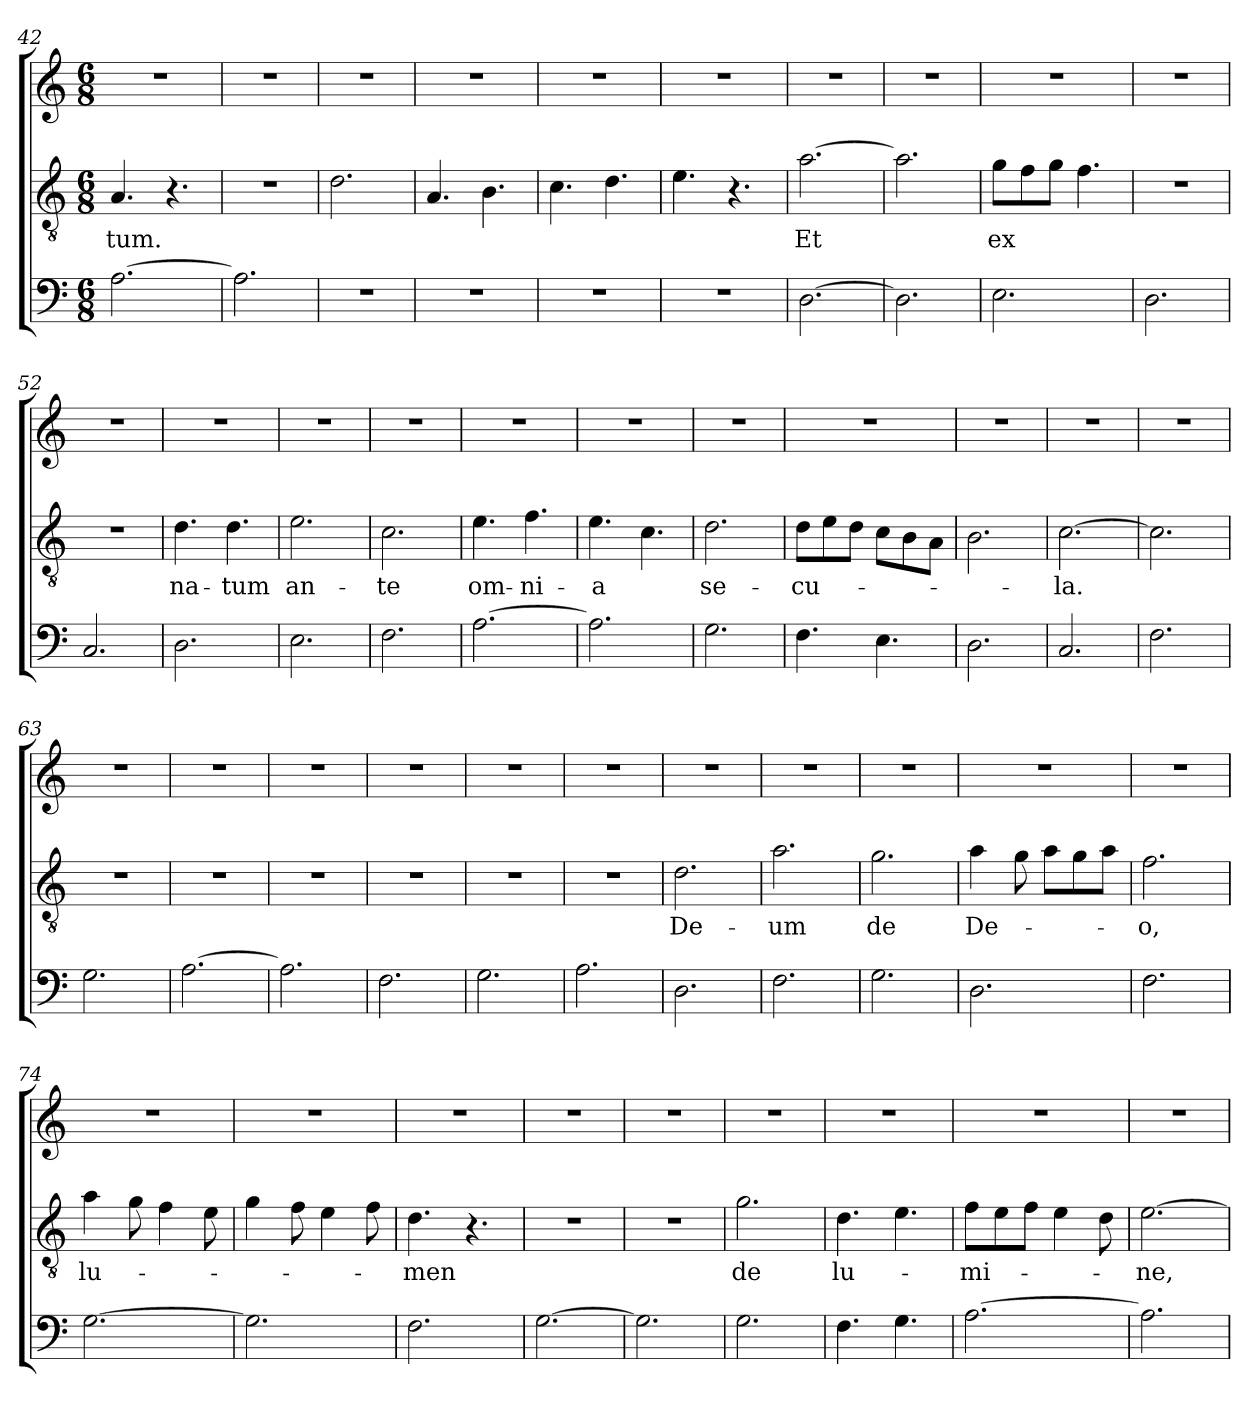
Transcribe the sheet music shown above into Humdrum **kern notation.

**kern	**kern	**text	**kern
*part3	*part2	*part2	*part1
*staff3	*staff2	*staff2	*staff1
*clefF4	*clefGv2	*	*clefG2
*k[]	*k[]	*	*k[]
*C:	*C:	*	*C:
*M6/8	*M6/8	*	*M6/8
=42	=42	=42	=42
!	!	!LO:LY:b	!
[2.A\	4.A/	-tum.	2.r
.	4.r	.	.
=43	=43	=43	=43
2.A\]	2.r	.	2.r
!!LO:LB:g=z
=44	=44	=44	=44
2.r	2.d\	.	2.r
=45	=45	=45	=45
2.r	4.A/	.	2.r
.	4.B\	.	.
=46	=46	=46	=46
2.r	4.c\	.	2.r
.	4.d\	.	.
=47	=47	=47	=47
2.r	4.e\	.	2.r
.	4.r	.	.
=48	=48	=48	=48
!	!	!LO:LY:b	!
[2.D\	[2.a\	Et	2.r
=49	=49	=49	=49
2.D\]	2.a\]	.	2.r
=50	=50	=50	=50
!	!	!LO:LY:b	!
2.E\	8g\L	ex	2.r
.	8f\	.	.
.	8g\J	.	.
.	4.f\	.	.
=51	=51	=51	=51
2.D\	2.r	.	2.r
=52	=52	=52	=52
2.C/	2.r	.	2.r
=53	=53	=53	=53
!	!	!LO:LY:b	!
2.D\	4.d\	na-	2.r
!	!	!LO:LY:b	!
.	4.d\	-tum	.
=54	=54	=54	=54
!	!	!LO:LY:b	!
2.E\	2.e\	an-	2.r
=55	=55	=55	=55
!	!	!LO:LY:b	!
2.F\	2.c\	-te	2.r
=56	=56	=56	=56
!	!	!LO:LY:b	!
[2.A\	4.e\	om-	2.r
!	!	!LO:LY:b	!
.	4.f\	-ni-	.
=57	=57	=57	=57
!	!	!LO:LY:b	!
2.A\]	4.e\	-a	2.r
.	4.c\	.	.
=58	=58	=58	=58
!	!	!LO:LY:b	!
2.G\	2.d\	se-	2.r
!!LO:PB:g=z
=59	=59	=59	=59
!	!	!LO:LY:b	!
4.F\	8d\L	-cu-	2.r
.	8e\	.	.
.	8d\J	.	.
4.E\	8c\L	.	.
.	8B\	.	.
.	8A\J	.	.
=60	=60	=60	=60
2.D\	2.B\	.	2.r
=61	=61	=61	=61
!	!	!LO:LY:b	!
2.C/	[2.c\	-la.	2.r
=62	=62	=62	=62
2.F\	2.c\]	.	2.r
=63	=63	=63	=63
2.G\	2.r	.	2.r
=64	=64	=64	=64
[2.A\	2.r	.	2.r
=65	=65	=65	=65
2.A\]	2.r	.	2.r
=66	=66	=66	=66
2.F\	2.r	.	2.r
=67	=67	=67	=67
2.G\	2.r	.	2.r
=68	=68	=68	=68
2.A\	2.r	.	2.r
=69	=69	=69	=69
!	!	!LO:LY:b	!
2.D\	2.d\	De-	2.r
=70	=70	=70	=70
!	!	!LO:LY:b	!
2.F\	2.a\	-um	2.r
=71	=71	=71	=71
!	!	!LO:LY:b	!
2.G\	2.g\	de	2.r
=72	=72	=72	=72
!	!	!LO:LY:b	!
2.D\	4a\	De-	2.r
.	8g\	.	.
.	8a\L	.	.
.	8g\	.	.
.	8a\J	.	.
=73	=73	=73	=73
!	!	!LO:LY:b	!
2.F\	2.f\	-o,	2.r
=74	=74	=74	=74
!	!	!LO:LY:b	!
[2.G\	4a\	lu-	2.r
.	8g\	.	.
.	4f\	.	.
.	8e\	.	.
!!LO:LB:g=z
=75	=75	=75	=75
2.G\]	4g\	.	2.r
.	8f\	.	.
.	4e\	.	.
.	8f\	.	.
=76	=76	=76	=76
!	!	!LO:LY:b	!
2.F\	4.d\	-men	2.r
.	4.r	.	.
=77	=77	=77	=77
[2.G\	2.r	.	2.r
=78	=78	=78	=78
2.G\]	2.r	.	2.r
=79	=79	=79	=79
!	!	!LO:LY:b	!
2.G\	2.g\	de	2.r
=80	=80	=80	=80
!	!	!LO:LY:b	!
4.F\	4.d\	lu-	2.r
4.G\	4.e\	.	.
=81	=81	=81	=81
!	!	!LO:LY:b	!
[2.A\	8f\L	-mi-	2.r
.	8e\	.	.
.	8f\J	.	.
.	4e\	.	.
.	8d\	.	.
=82	=82	=82	=82
!	!	!LO:LY:b	!
2.A\]	[2.e\	-ne,	2.r
=	=	=	=
*-	*-	*-	*-
